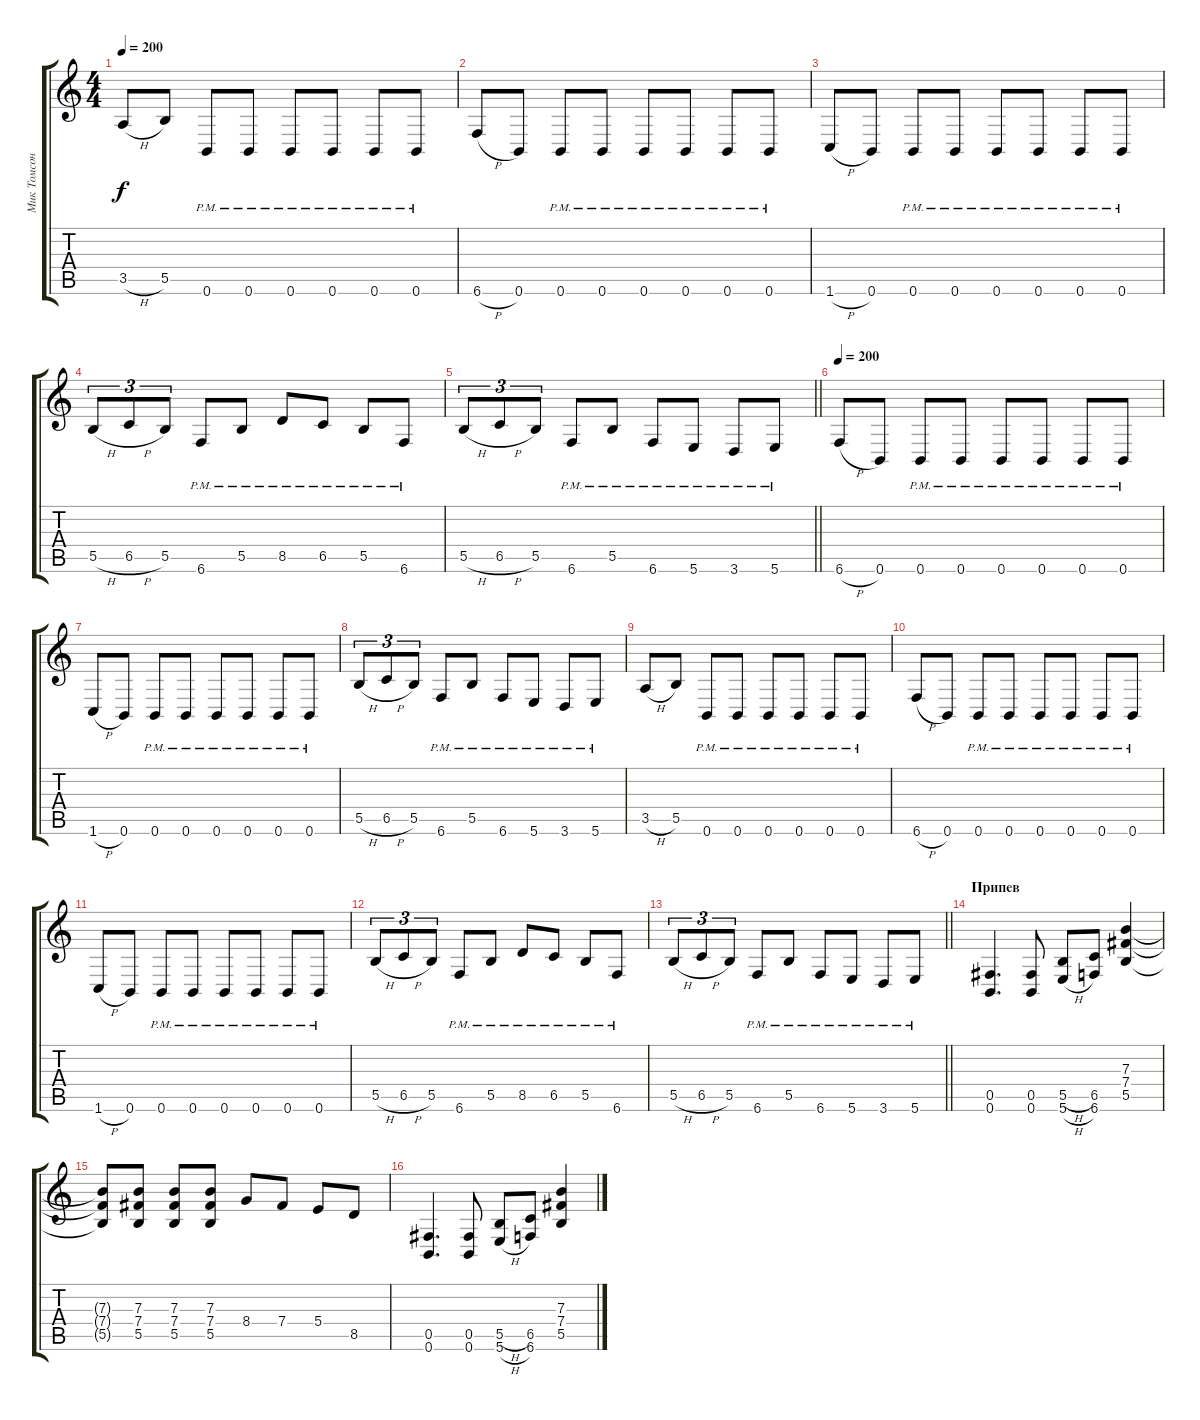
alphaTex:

\track ("Мик Томсон" "Мик Томсон") {instrument distortionguitar}
\staff {score tabs}
\tuning (Db4 Ab3 E3 B2 Gb2 B1) {hide}
\ts (4 4)
\tempo 200
\clef g2
\ks c
3.5{h}.8{dy f} 5.5.8 0.6{pm}.8 0.6{pm}.8 0.6{pm}.8 0.6{pm}.8 0.6{pm}.8 0.6{pm}.8 |
6.6{h}.8 0.6.8 0.6{pm}.8 0.6{pm}.8 0.6{pm}.8 0.6{pm}.8 0.6{pm}.8 0.6{pm}.8 |
1.6{h}.8 0.6.8 0.6{pm}.8 0.6{pm}.8 0.6{pm}.8 0.6{pm}.8 0.6{pm}.8 0.6{pm}.8 |
5.5{h}.8{tu (3 2)} 6.5{h}.8{tu (3 2)} 5.5.8{tu (3 2)} 6.6{pm}.8 5.5{pm}.8 8.5{pm}.8 6.5{pm}.8 5.5{pm}.8 6.6{pm}.8 |
\barLineRight lightlight
5.5{h}.8{tu (3 2)} 6.5{h}.8{tu (3 2)} 5.5.8{tu (3 2)} 6.6{pm}.8 5.5{pm}.8 6.6{pm}.8 5.6{pm}.8 3.6{pm}.8 5.6{pm}.8 |
\tempo 200
6.6{h}.8 0.6.8 0.6{pm}.8 0.6{pm}.8 0.6{pm}.8 0.6{pm}.8 0.6{pm}.8 0.6{pm}.8 |
1.6{h}.8 0.6.8 0.6{pm}.8 0.6{pm}.8 0.6{pm}.8 0.6{pm}.8 0.6{pm}.8 0.6{pm}.8 |
5.5{h}.8{tu (3 2)} 6.5{h}.8{tu (3 2)} 5.5.8{tu (3 2)} 6.6{pm}.8 5.5{pm}.8 6.6{pm}.8 5.6{pm}.8 3.6{pm}.8 5.6{pm}.8 |
3.5{h}.8 5.5.8 0.6{pm}.8 0.6{pm}.8 0.6{pm}.8 0.6{pm}.8 0.6{pm}.8 0.6{pm}.8 |
6.6{h}.8 0.6.8 0.6{pm}.8 0.6{pm}.8 0.6{pm}.8 0.6{pm}.8 0.6{pm}.8 0.6{pm}.8 |
1.6{h}.8 0.6.8 0.6{pm}.8 0.6{pm}.8 0.6{pm}.8 0.6{pm}.8 0.6{pm}.8 0.6{pm}.8 |
5.5{h}.8{tu (3 2)} 6.5{h}.8{tu (3 2)} 5.5.8{tu (3 2)} 6.6{pm}.8 5.5{pm}.8 8.5{pm}.8 6.5{pm}.8 5.5{pm}.8 6.6{pm}.8 |
\barLineRight lightlight
5.5{h}.8{tu (3 2)} 6.5{h}.8{tu (3 2)} 5.5.8{tu (3 2)} 6.6{pm}.8 5.5{pm}.8 6.6{pm}.8 5.6{pm}.8 3.6{pm}.8 5.6{pm}.8 |
\section ("" "Припев")
(0.5 0.6).4{d} (0.5 0.6).8 (5.5{h} 5.6{h}).8 (6.5 6.6).8 (7.3 7.4 5.5).4 |
(7.3{t} 7.4{t} 5.5{t}).8 (7.3 7.4 5.5).8 (7.3 7.4 5.5).8 (7.3 7.4 5.5).8 8.4.8 7.4.8 5.4.8 8.5.8 |
(0.5 0.6).4{d} (0.5 0.6).8 (5.5{h} 5.6{h}).8 (6.5 6.6).8 (7.3 7.4 5.5).4
